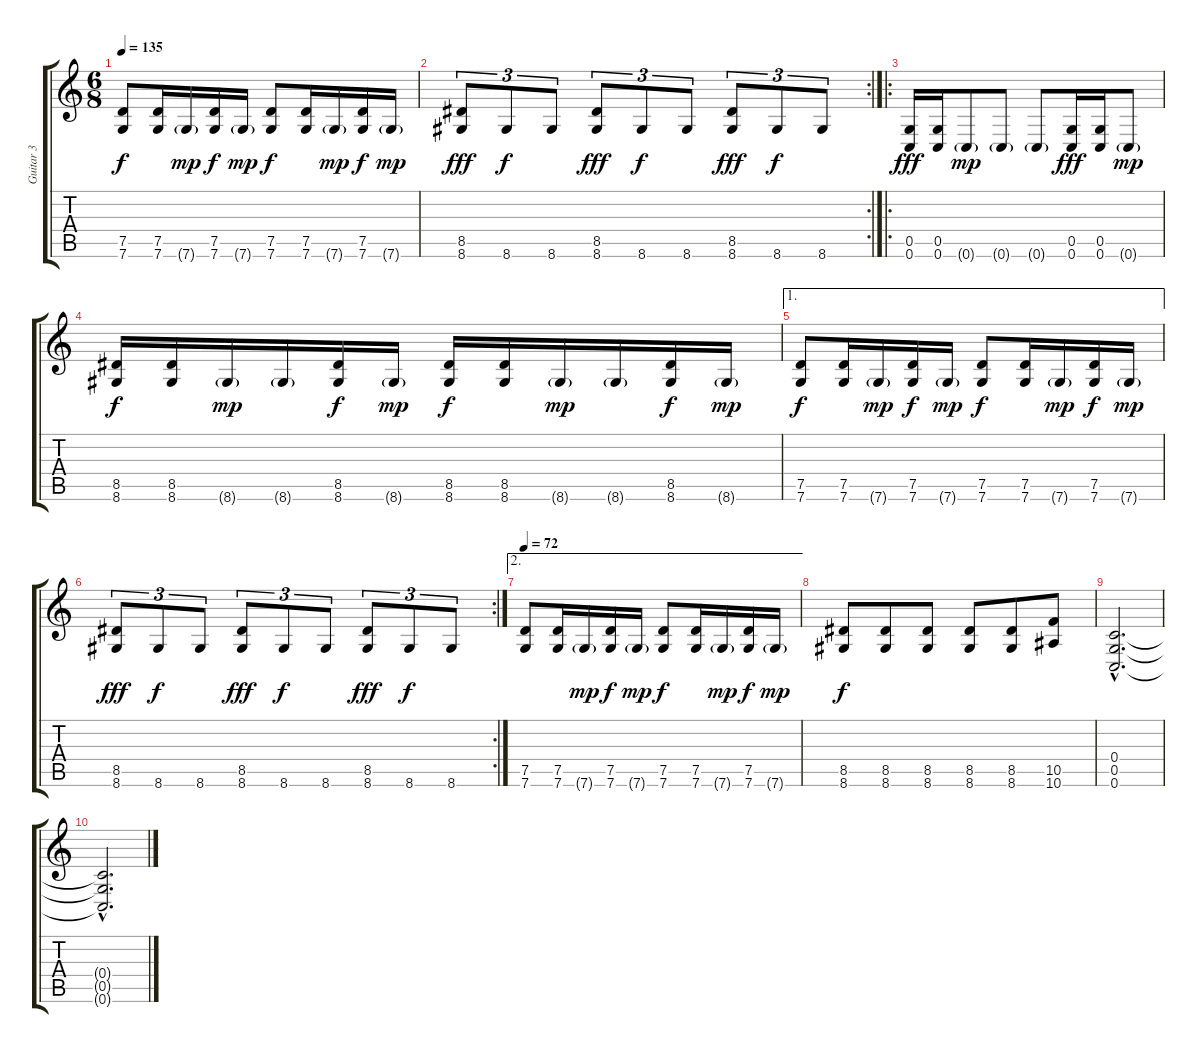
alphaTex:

\track ("Guitar 3" "Guitar 3") {instrument distortionguitar}
\staff {score tabs}
\tuning (D4 A3 F3 C3 G2 C2) {hide}
\ts (6 8)
\tempo 135
\clef g2
\ks c
(7.5 7.6).8{dy f} (7.5 7.6).16 7.6{g}.16{dy mp} (7.5 7.6).16{dy f} 7.6{g}.16{dy mp} (7.5 7.6).8{dy f} (7.5 7.6).16 7.6{g}.16{dy mp} (7.5 7.6).16{dy f} 7.6{g}.16{dy mp} |
\rc 2
(8.5 8.6).8{tu (3 2) dy fff} 8.6.8{tu (3 2) dy f} 8.6.8{tu (3 2)} (8.5 8.6).8{tu (3 2) dy fff} 8.6.8{tu (3 2) dy f} 8.6.8{tu (3 2)} (8.5 8.6).8{tu (3 2) dy fff} 8.6.8{tu (3 2) dy f} 8.6.8{tu (3 2)} |
\ro
(0.5 0.6).16{dy fff instrument distortionguitar} (0.5 0.6).16 0.6{g}.8{dy mp} 0.6{g}.8 0.6{g}.8 (0.5 0.6).16{dy fff} (0.5 0.6).16 0.6{g}.8{dy mp} |
(8.5 8.6).16{dy f} (8.5 8.6).16 8.6{g}.16{dy mp} 8.6{g}.16 (8.5 8.6).16{dy f} 8.6{g}.16{dy mp} (8.5 8.6).16{dy f} (8.5 8.6).16 8.6{g}.16{dy mp} 8.6{g}.16 (8.5 8.6).16{dy f} 8.6{g}.16{dy mp} |
\ae 1
(7.5 7.6).8{dy f} (7.5 7.6).16 7.6{g}.16{dy mp} (7.5 7.6).16{dy f} 7.6{g}.16{dy mp} (7.5 7.6).8{dy f} (7.5 7.6).16 7.6{g}.16{dy mp} (7.5 7.6).16{dy f} 7.6{g}.16{dy mp} |
\rc 2
(8.5 8.6).8{tu (3 2) dy fff} 8.6.8{tu (3 2) dy f} 8.6.8{tu (3 2)} (8.5 8.6).8{tu (3 2) dy fff} 8.6.8{tu (3 2) dy f} 8.6.8{tu (3 2)} (8.5 8.6).8{tu (3 2) dy fff} 8.6.8{tu (3 2) dy f} 8.6.8{tu (3 2)} |
\ae 2
\tempo 72
(7.5 7.6).8 (7.5 7.6).16 7.6{g}.16{dy mp} (7.5 7.6).16{dy f} 7.6{g}.16{dy mp} (7.5 7.6).8{dy f} (7.5 7.6).16 7.6{g}.16{dy mp} (7.5 7.6).16{dy f} 7.6{g}.16{dy mp} |
(8.5 8.6).8{dy f} (8.5 8.6).8 (8.5 8.6).8 (8.5 8.6).8 (8.5 8.6).8 (10.5 10.6).8 |
(0.4{hac} 0.5{hac} 0.6{hac}).2{d} |
(0.4{hac t} 0.5{hac t} 0.6{hac t}).2{d}
